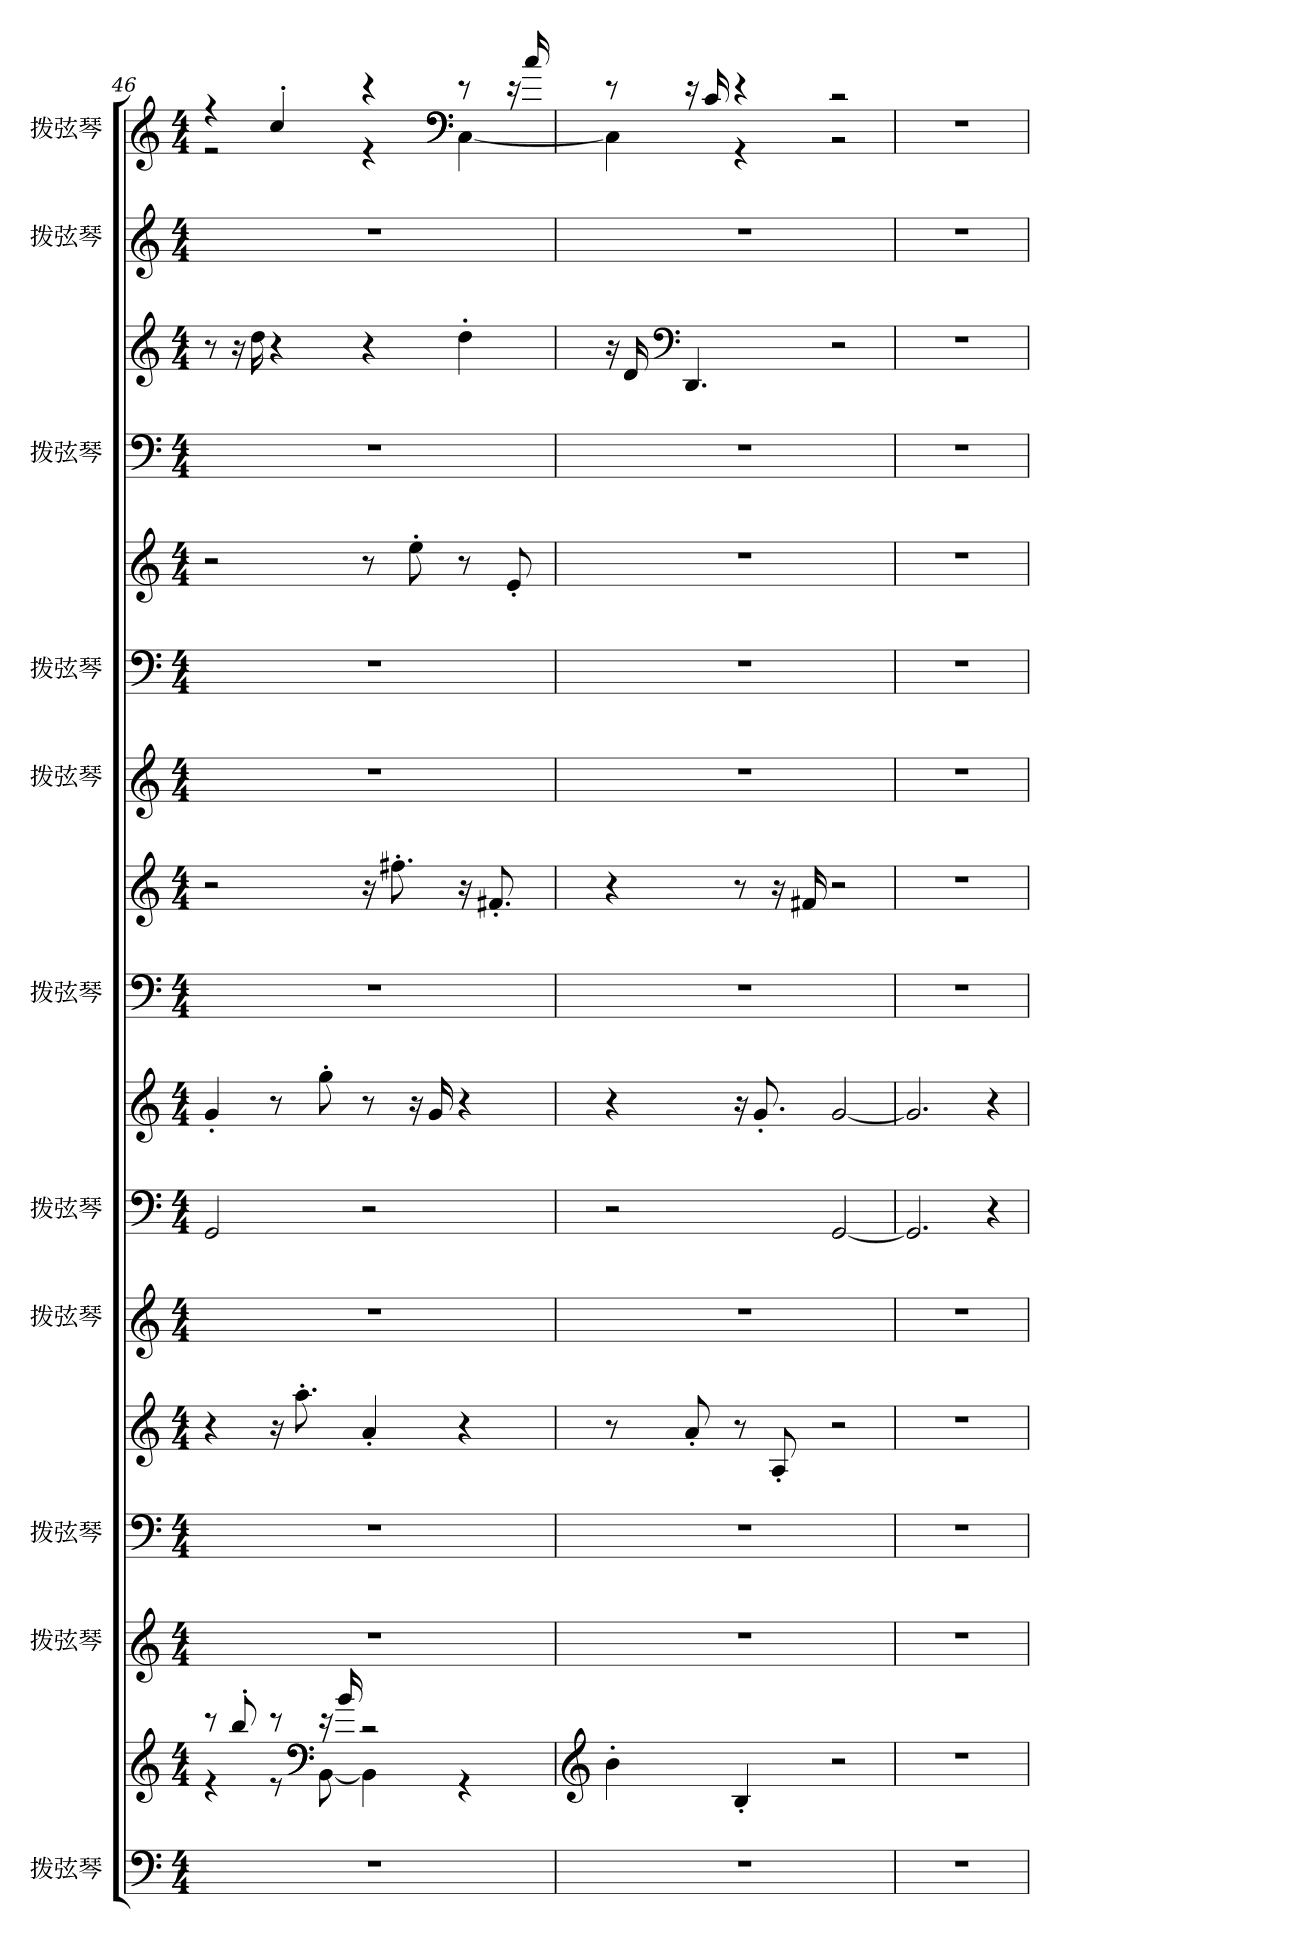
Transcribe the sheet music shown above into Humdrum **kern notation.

**kern	**kern	**kern	**kern	**kern	**kern	**kern	**kern	**kern	**kern	**kern	**kern	**kern	**kern	**kern	**kern	**kern
*part11	*part11	*part10	*part9	*part9	*part8	*part7	*part7	*part6	*part6	*part5	*part4	*part4	*part3	*part3	*part2	*part1
*staff17	*staff16	*staff15	*staff14	*staff13	*staff12	*staff11	*staff10	*staff9	*staff8	*staff7	*staff6	*staff5	*staff4	*staff3	*staff2	*staff1
*I"拨弦琴	*	*I"拨弦琴	*I"拨弦琴	*	*I"拨弦琴	*I"拨弦琴	*	*I"拨弦琴	*	*I"拨弦琴	*I"拨弦琴	*	*I"拨弦琴	*	*I"拨弦琴	*I"拨弦琴
*clefF4	*clefG2	*clefG2	*clefF4	*clefG2	*clefG2	*clefF4	*clefG2	*clefF4	*clefG2	*clefG2	*clefF4	*clefG2	*clefF4	*clefG2	*clefG2	*clefG2
*k[]	*k[]	*k[]	*k[]	*k[]	*k[]	*k[]	*k[]	*k[]	*k[]	*k[]	*k[]	*k[]	*k[]	*k[]	*k[]	*k[]
*M4/4	*M4/4	*M4/4	*M4/4	*M4/4	*M4/4	*M4/4	*M4/4	*M4/4	*M4/4	*M4/4	*M4/4	*M4/4	*M4/4	*M4/4	*M4/4	*M4/4
=46	=46	=46	=46	=46	=46	=46	=46	=46	=46	=46	=46	=46	=46	=46	=46	=46
*	*^	*	*	*	*	*	*	*	*	*	*	*	*	*	*	*^
1r	8r	4r	1r	1r	4r	1r	2GG/	4g'/	1r	2r	1r	1r	2r	1r	8r	1r	4r	2r
.	8bb'/	.	.	.	.	.	.	.	.	.	.	.	.	.	16r	.	.	.
.	.	.	.	.	.	.	.	.	.	.	.	.	.	.	16dd\	.	.	.
.	8r	8r	.	.	16r	.	.	8r	.	.	.	.	.	.	4r	.	4cc'/	.
.	.	.	.	.	8.aa'\	.	.	.	.	.	.	.	.	.	.	.	.	.
*	*clefF4	*	*	*	*	*	*	*	*	*	*	*	*	*	*	*	*	*
.	16r	[8BB\	.	.	.	.	.	8gg'\	.	.	.	.	.	.	.	.	.	.
.	16b/	.	.	.	.	.	.	.	.	.	.	.	.	.	.	.	.	.
.	2r	4BB\]	.	.	4a'/	.	2r	8r	.	16r	.	.	8r	.	4r	.	4r	4r
.	.	.	.	.	.	.	.	.	.	8.ff#X'\	.	.	.	.	.	.	.	.
.	.	.	.	.	.	.	.	16r	.	.	.	.	8ee'\	.	.	.	.	.
.	.	.	.	.	.	.	.	16g/	.	.	.	.	.	.	.	.	.	.
*	*	*	*	*	*	*	*	*	*	*	*	*	*	*	*	*	*clefF4	*
.	.	4r	.	.	4r	.	.	4r	.	16r	.	.	8r	.	4dd'\	.	8r	[4C\
.	.	.	.	.	.	.	.	.	.	8.f#X'/	.	.	.	.	.	.	.	.
.	.	.	.	.	.	.	.	.	.	.	.	.	8e'/	.	.	.	16r	.
.	.	.	.	.	.	.	.	.	.	.	.	.	.	.	.	.	16cc/	.
*	*v	*v	*	*	*	*	*	*	*	*	*	*	*	*	*	*	*	*
!!LO:PB:g=z	!!
=47	=47	=47	=47	=47	=47	=47	=47	=47	=47	=47	=47	=47	=47	=47	=47	=47	=47
*	*clefG2	*	*	*	*	*	*	*	*	*	*	*	*	*	*	*	*
1r	4b'\	1r	1r	8r	1r	2r	4r	1r	4r	1r	1r	1r	1r	16r	1r	8r	4C\]
.	.	.	.	.	.	.	.	.	.	.	.	.	.	16d/	.	.	.
*	*	*	*	*	*	*	*	*	*	*	*	*	*	*clefF4	*	*	*
.	.	.	.	8a'/	.	.	.	.	.	.	.	.	.	4.DD/	.	16r	.
.	.	.	.	.	.	.	.	.	.	.	.	.	.	.	.	16c/	.
.	4B'/	.	.	8r	.	.	16r	.	8r	.	.	.	.	.	.	4r	4r
.	.	.	.	.	.	.	8.g'/	.	.	.	.	.	.	.	.	.	.
.	.	.	.	8A'/	.	.	.	.	16r	.	.	.	.	.	.	.	.
.	.	.	.	.	.	.	.	.	16f#X/	.	.	.	.	.	.	.	.
.	2r	.	.	2r	.	[2GG/	[2g/	.	2r	.	.	.	.	2r	.	2r	2r
*	*	*	*	*	*	*	*	*	*	*	*	*	*	*	*	*v	*v
=48	=48	=48	=48	=48	=48	=48	=48	=48	=48	=48	=48	=48	=48	=48	=48	=48
1r	1r	1r	1r	1r	1r	2.GG/]	2.g/]	1r	1r	1r	1r	1r	1r	1r	1r	1r
.	.	.	.	.	.	4r	4r	.	.	.	.	.	.	.	.	.
=	=	=	=	=	=	=	=	=	=	=	=	=	=	=	=	=
*-	*-	*-	*-	*-	*-	*-	*-	*-	*-	*-	*-	*-	*-	*-	*-	*-
